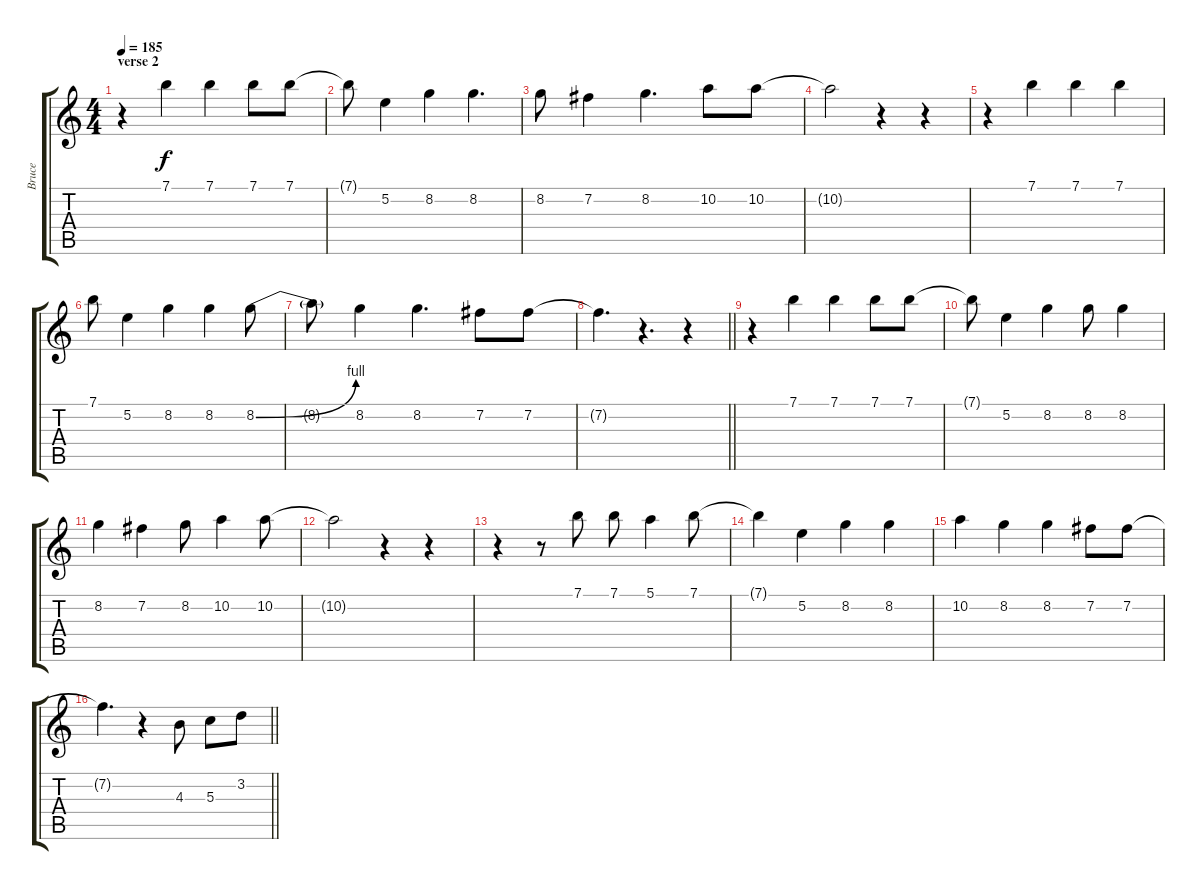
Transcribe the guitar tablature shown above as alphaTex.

\track ("Bruce" "Bruce") {instrument electricguitarclean}
\staff {score tabs}
\tuning (E4 B3 G3 D3 A2 E2) {hide}
\ts (4 4)
\section ("" "verse 2")
\tempo 185
\clef g2
\ks c
r.4{dy f} 7.1.4 7.1.4 7.1.8 7.1.8 |
7.1{t}.8 5.2.4 8.2.4 8.2.4{d} |
8.2.8 7.2.4 8.2.4{d} 10.2.8 10.2.8 |
10.2{t}.2 r.4 r.4 |
r.4 7.1.4 7.1.4 7.1.4 |
7.1.8 5.2.4 8.2.4 8.2.4 8.2{be (bend 0 0 60 4)}.8 |
8.2{t}.8 8.2.4 8.2.4{d} 7.2.8 7.2.8 |
\barLineRight lightlight
7.2{t}.4{d} r.4{d} r.4 |
r.4 7.1.4 7.1.4 7.1.8 7.1.8 |
7.1{t}.8 5.2.4 8.2.4 8.2.8 8.2.4 |
8.2.4 7.2.4 8.2.8 10.2.4 10.2.8 |
10.2{t}.2 r.4 r.4 |
r.4 r.8 7.1.8 7.1.8 5.1.4 7.1.8 |
7.1{t}.4 5.2.4 8.2.4 8.2.4 |
10.2.4 8.2.4 8.2.4 7.2.8 7.2.8 |
\barLineRight lightlight
7.2{t}.4{d} r.4 4.3.8 5.3.8 3.2.8
